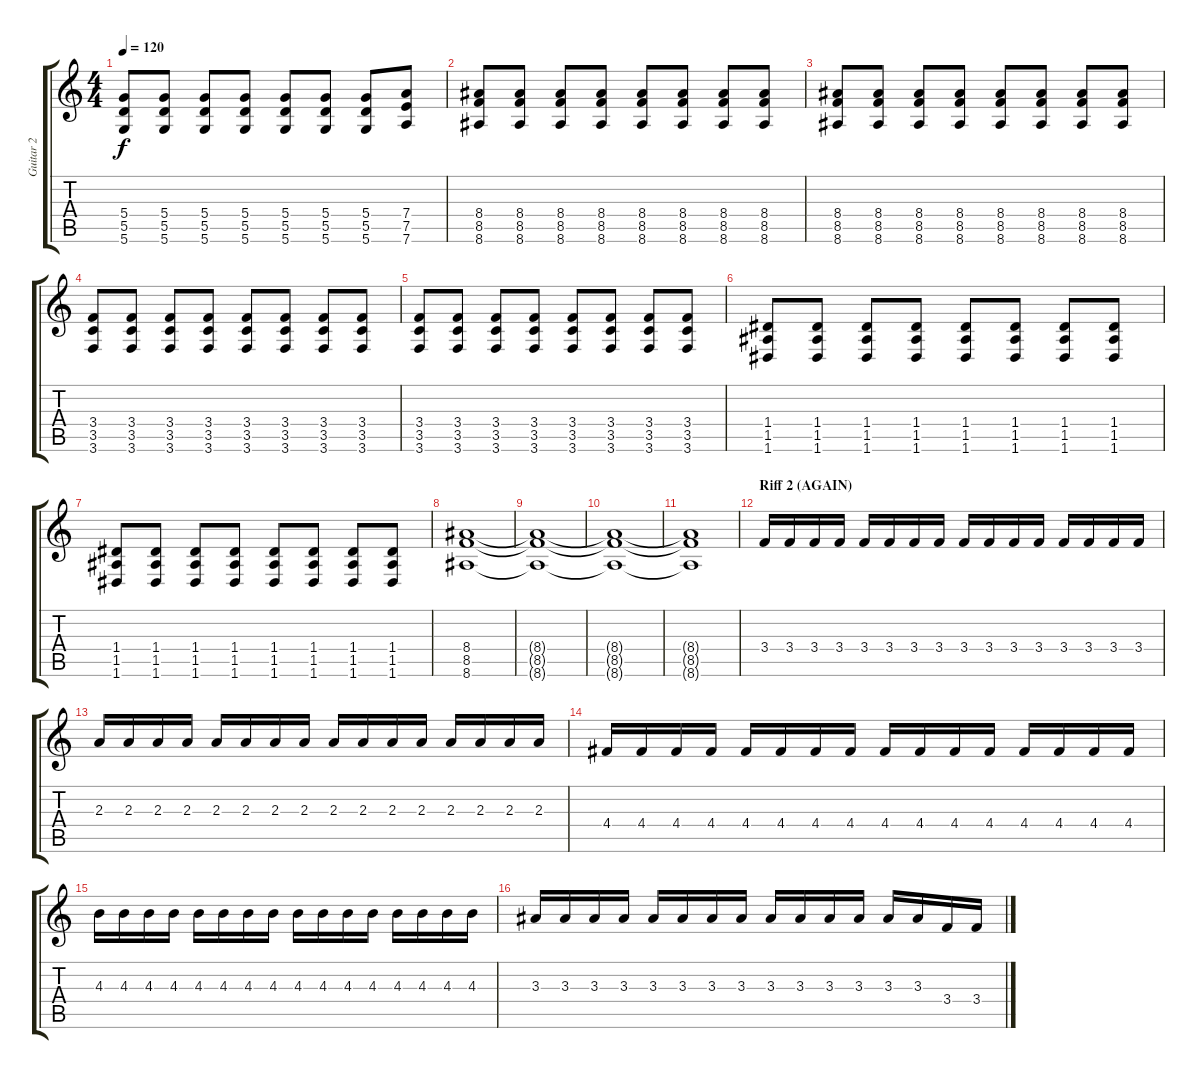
\track ("Guitar 2" "Guitar 2") {instrument distortionguitar}
\staff {score tabs}
\tuning (E4 B3 G3 D3 A2 D2) {hide}
\ts (4 4)
\tempo 120
\clef g2
\ks c
(5.4 5.5 5.6).8{dy f} (5.4 5.5 5.6).8 (5.4 5.5 5.6).8 (5.4 5.5 5.6).8 (5.4 5.5 5.6).8 (5.4 5.5 5.6).8 (5.4 5.5 5.6).8 (7.4 7.5 7.6).8 |
(8.4 8.5 8.6).8 (8.4 8.5 8.6).8 (8.4 8.5 8.6).8 (8.4 8.5 8.6).8 (8.4 8.5 8.6).8 (8.4 8.5 8.6).8 (8.4 8.5 8.6).8 (8.4 8.5 8.6).8 |
(8.4 8.5 8.6).8 (8.4 8.5 8.6).8 (8.4 8.5 8.6).8 (8.4 8.5 8.6).8 (8.4 8.5 8.6).8 (8.4 8.5 8.6).8 (8.4 8.5 8.6).8 (8.4 8.5 8.6).8 |
(3.4 3.5 3.6).8 (3.4 3.5 3.6).8 (3.4 3.5 3.6).8 (3.4 3.5 3.6).8 (3.4 3.5 3.6).8 (3.4 3.5 3.6).8 (3.4 3.5 3.6).8 (3.4 3.5 3.6).8 |
(3.4 3.5 3.6).8 (3.4 3.5 3.6).8 (3.4 3.5 3.6).8 (3.4 3.5 3.6).8 (3.4 3.5 3.6).8 (3.4 3.5 3.6).8 (3.4 3.5 3.6).8 (3.4 3.5 3.6).8 |
(1.4 1.5 1.6).8 (1.4 1.5 1.6).8 (1.4 1.5 1.6).8 (1.4 1.5 1.6).8 (1.4 1.5 1.6).8 (1.4 1.5 1.6).8 (1.4 1.5 1.6).8 (1.4 1.5 1.6).8 |
(1.4 1.5 1.6).8 (1.4 1.5 1.6).8 (1.4 1.5 1.6).8 (1.4 1.5 1.6).8 (1.4 1.5 1.6).8 (1.4 1.5 1.6).8 (1.4 1.5 1.6).8 (1.4 1.5 1.6).8 |
(8.4 8.5 8.6).1 |
(8.4{t} 8.5{t} 8.6{t}).1 |
(8.4{t} 8.5{t} 8.6{t}).1 |
(8.4{t} 8.5{t} 8.6{t}).1 |
\section ("" "Riff 2 (AGAIN)")
3.4.16 3.4.16 3.4.16 3.4.16 3.4.16 3.4.16 3.4.16 3.4.16 3.4.16 3.4.16 3.4.16 3.4.16 3.4.16 3.4.16 3.4.16 3.4.16 |
2.3.16 2.3.16 2.3.16 2.3.16 2.3.16 2.3.16 2.3.16 2.3.16 2.3.16 2.3.16 2.3.16 2.3.16 2.3.16 2.3.16 2.3.16 2.3.16 |
4.4.16 4.4.16 4.4.16 4.4.16 4.4.16 4.4.16 4.4.16 4.4.16 4.4.16 4.4.16 4.4.16 4.4.16 4.4.16 4.4.16 4.4.16 4.4.16 |
4.3.16 4.3.16 4.3.16 4.3.16 4.3.16 4.3.16 4.3.16 4.3.16 4.3.16 4.3.16 4.3.16 4.3.16 4.3.16 4.3.16 4.3.16 4.3.16 |
3.3.16 3.3.16 3.3.16 3.3.16 3.3.16 3.3.16 3.3.16 3.3.16 3.3.16 3.3.16 3.3.16 3.3.16 3.3.16 3.3.16 3.4.16 3.4.16
